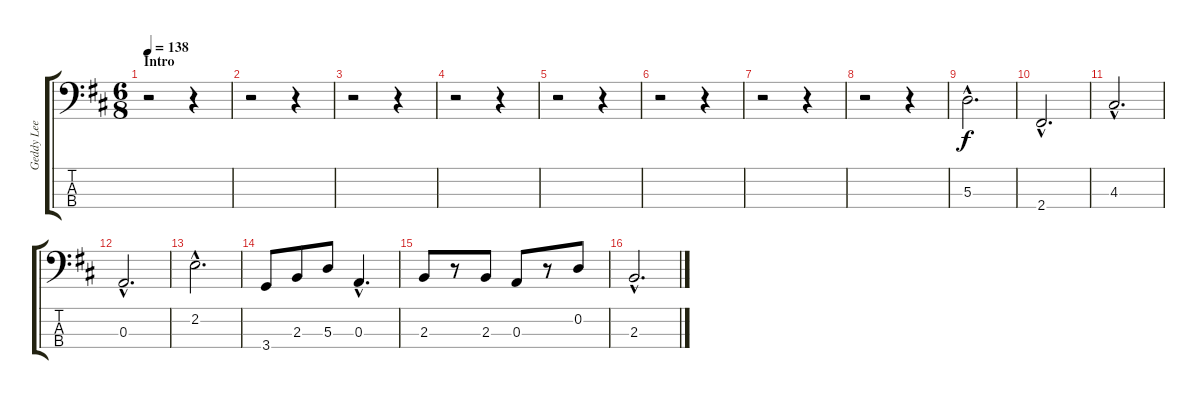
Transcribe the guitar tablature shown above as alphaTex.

\track ("Geddy Lee" "Geddy Lee") {instrument electricbassfinger}
\staff {score tabs}
\tuning (G2 D2 A1 E1) {hide}
\ts (6 8)
\section ("" "Intro")
\tempo 138
\clef f4
\ks d
r.2{dy f instrument electricbassfinger} r.4 |
r.2 r.4 |
r.2 r.4 |
r.2 r.4 |
r.2 r.4 |
r.2 r.4 |
r.2 r.4 |
r.2 r.4 |
5.3{hac}.2{d volume 11 instrument acousticbass} |
2.4{hac}.2{d volume 11 instrument acousticbass} |
4.3{hac}.2{d volume 11 instrument acousticbass} |
0.3{hac}.2{d volume 11 instrument acousticbass} |
2.2{hac}.2{d volume 11 instrument acousticbass} |
3.4.8{volume 11 instrument acousticbass} 2.3.8 5.3.8 0.3{hac}.4{d} |
2.3.8{volume 11 instrument acousticbass} r.8 2.3.8 0.3.8 r.8 0.2.8 |
2.3{hac}.2{d volume 11 instrument acousticbass}
